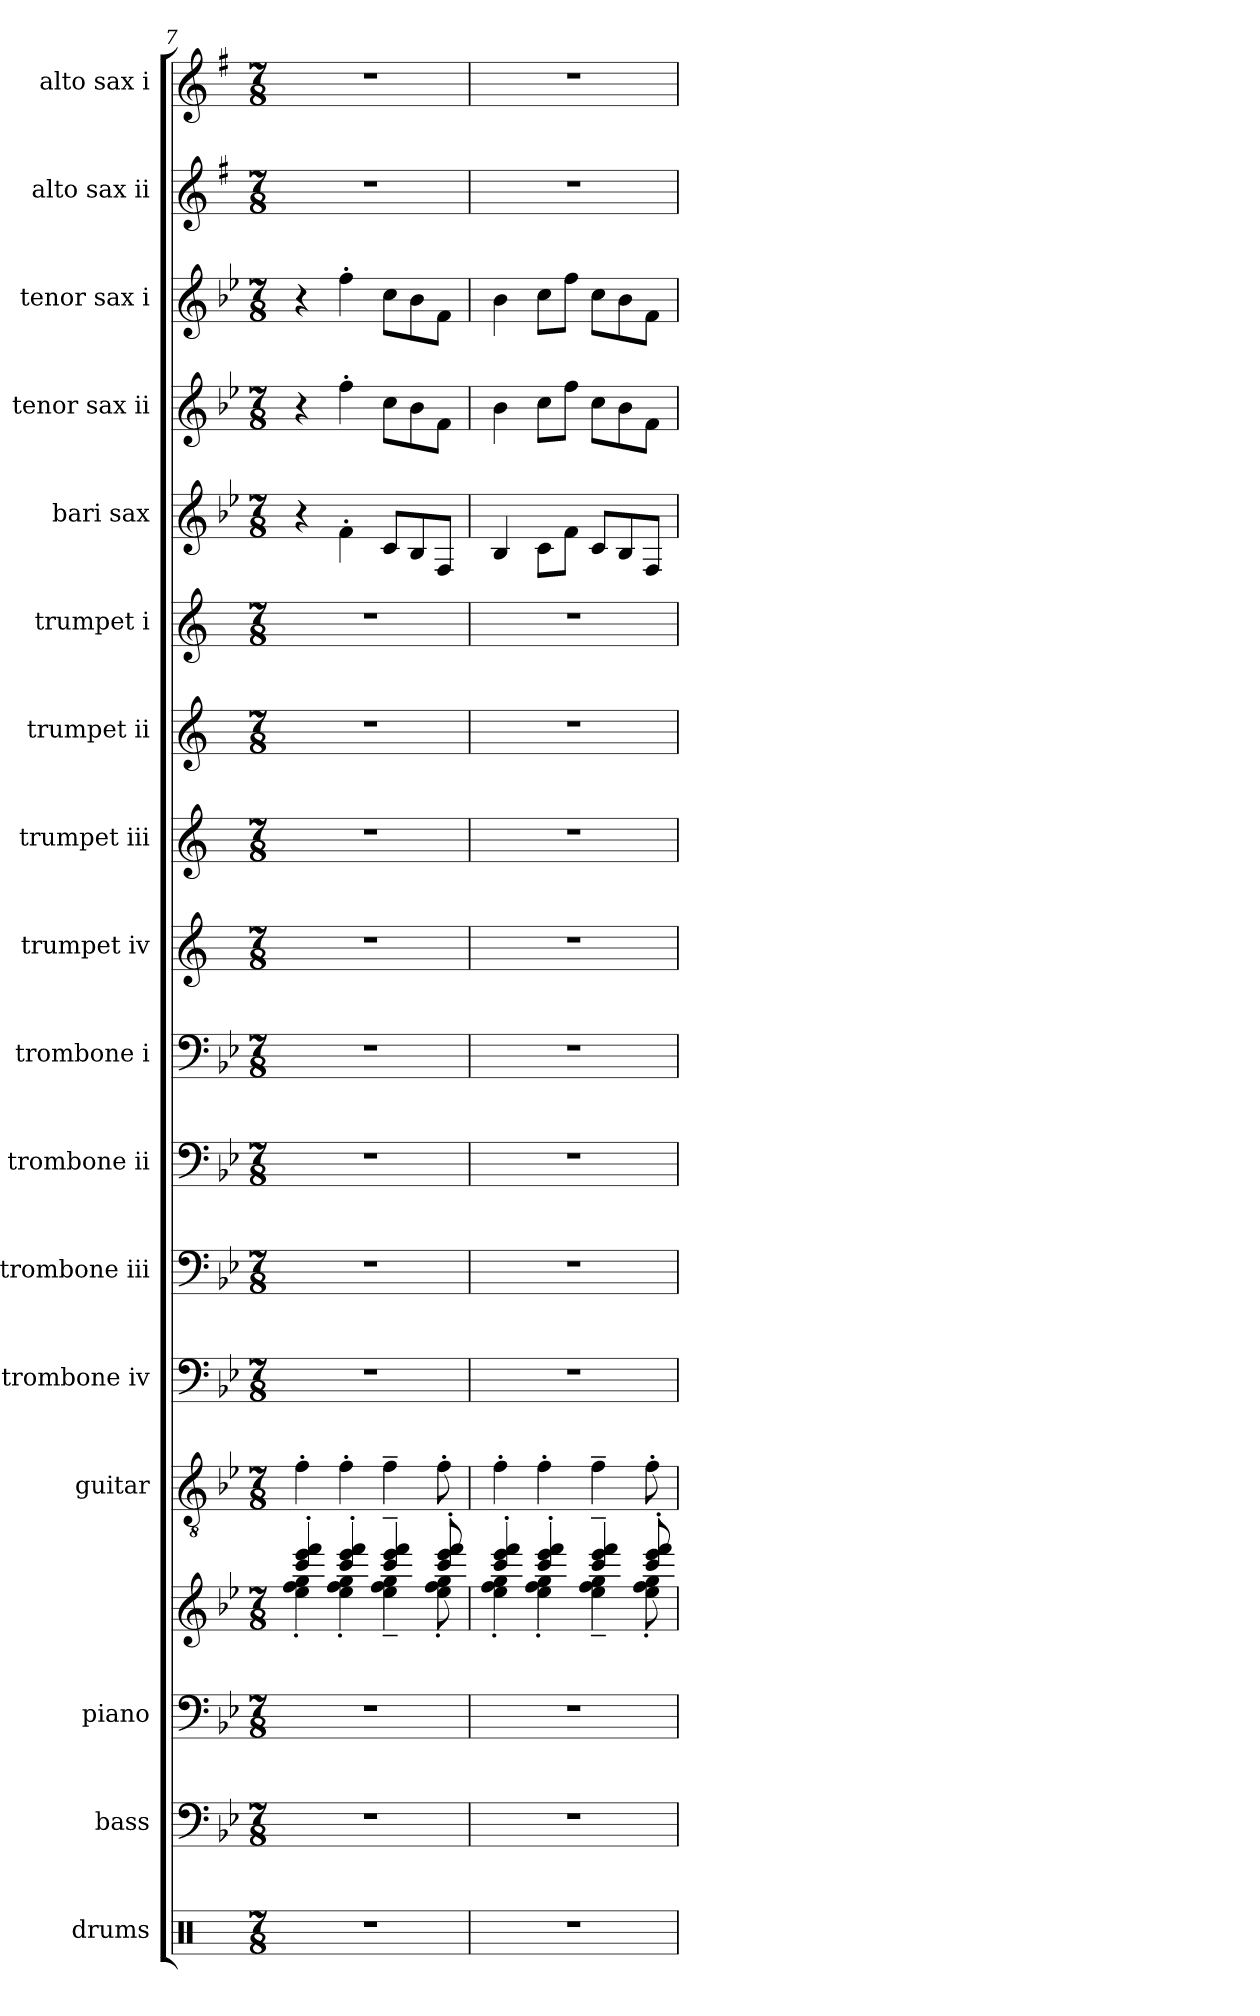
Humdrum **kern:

**kern	**kern	**kern	**kern	**kern	**kern	**kern	**kern	**kern	**kern	**kern	**kern	**kern	**kern	**kern	**kern	**kern	**kern
*part17	*part16	*part15	*part15	*part14	*part13	*part12	*part11	*part10	*part9	*part8	*part7	*part6	*part5	*part4	*part3	*part2	*part1
*staff18	*staff17	*staff16	*staff15	*staff14	*staff13	*staff12	*staff11	*staff10	*staff9	*staff8	*staff7	*staff6	*staff5	*staff4	*staff3	*staff2	*staff1
*I"drums	*I"bass	*I"piano	*	*I"guitar	*I"trombone iv	*I"trombone iii	*I"trombone ii	*I"trombone i	*I"trumpet iv	*I"trumpet iii	*I"trumpet ii	*I"trumpet i	*I"bari sax	*I"tenor sax ii	*I"tenor sax i	*I"alto sax ii	*I"alto sax i
*I'drs.	*I'bass	*I'pno.	*	*I'gtr.	*I'tbn. iv	*I'tbn. iii	*I'tbn. ii	*I'tbn. i	*I'tpt. iv	*I'tpt. iii	*I'tpt. ii	*I'tpt. i	*I'bari	*I'tenor ii	*I'tenor i	*I'alto ii	*I'alto i
*clefX	*clefF4	*clefF4	*clefG2	*clefGv2	*clefF4	*clefF4	*clefF4	*clefF4	*clefG2	*clefG2	*clefG2	*clefG2	*clefG2	*clefG2	*clefG2	*clefG2	*clefG2
*	*ITrd7c12	*	*	*	*	*	*	*	*ITrd1c2	*ITrd1c2	*ITrd1c2	*ITrd1c2	*ITrd12c21	*ITrd8c14	*ITrd8c14	*ITrd5c9	*ITrd5c9
*k[]	*k[b-e-]	*k[b-e-]	*k[b-e-]	*k[b-e-]	*k[b-e-]	*k[b-e-]	*k[b-e-]	*k[b-e-]	*k[b-e-]	*k[b-e-]	*k[b-e-]	*k[b-e-]	*k[b-e-]	*k[b-e-]	*k[b-e-]	*k[b-e-]	*k[b-e-]
*M7/8	*M7/8	*M7/8	*M7/8	*M7/8	*M7/8	*M7/8	*M7/8	*M7/8	*M7/8	*M7/8	*M7/8	*M7/8	*M7/8	*M7/8	*M7/8	*M7/8	*M7/8
=7	=7	=7	=7	=7	=7	=7	=7	=7	=7	=7	=7	=7	=7	=7	=7	=7	=7
*	*	*	*^	*	*	*	*	*	*	*	*	*	*	*	*	*	*
2..r	2..r	2..r	4ccc/' 4eee-/' 4fff/'	4ee-\' 4ff\' 4gg\'	4f'\	2..r	2..r	2..r	2..r	2..r	2..r	2..r	2..r	4r	4r	4r	2..r	2..r
.	.	.	4ccc/' 4eee-/' 4fff/'	4ee-\' 4ff\' 4gg\'	4f'\	.	.	.	.	.	.	.	.	4F'\	4f'\	4f'\	.	.
.	.	.	4ccc/~ 4eee-/~ 4fff/~	4ee-\~ 4ff\~ 4gg\~	4f~\	.	.	.	.	.	.	.	.	8C/L	8c\L	8c\L	.	.
.	.	.	.	.	.	.	.	.	.	.	.	.	.	8BB-/	8B-\	8B-\	.	.
.	.	.	8ccc/' 8eee-/' 8fff/'	8ee-\' 8ff\' 8gg\'	8f'\	.	.	.	.	.	.	.	.	8FF/J	8F\J	8F\J	.	.
=8	=8	=8	=8	=8	=8	=8	=8	=8	=8	=8	=8	=8	=8	=8	=8	=8	=8	=8
2..r	2..r	2..r	4ccc/' 4eee-/' 4fff/'	4ee-\' 4ff\' 4gg\'	4f'\	2..r	2..r	2..r	2..r	2..r	2..r	2..r	2..r	4BB-/	4B-\	4B-\	2..r	2..r
.	.	.	4ccc/' 4eee-/' 4fff/'	4ee-\' 4ff\' 4gg\'	4f'\	.	.	.	.	.	.	.	.	8C\L	8c\L	8c\L	.	.
.	.	.	.	.	.	.	.	.	.	.	.	.	.	8F\J	8f\J	8f\J	.	.
.	.	.	4ccc/~ 4eee-/~ 4fff/~	4ee-\~ 4ff\~ 4gg\~	4f~\	.	.	.	.	.	.	.	.	8C/L	8c\L	8c\L	.	.
.	.	.	.	.	.	.	.	.	.	.	.	.	.	8BB-/	8B-\	8B-\	.	.
.	.	.	8ccc/' 8eee-/' 8fff/'	8ee-\' 8ff\' 8gg\'	8f'\	.	.	.	.	.	.	.	.	8FF/J	8F\J	8F\J	.	.
*	*	*	*v	*v	*	*	*	*	*	*	*	*	*	*	*	*	*	*
=	=	=	=	=	=	=	=	=	=	=	=	=	=	=	=	=	=
*-	*-	*-	*-	*-	*-	*-	*-	*-	*-	*-	*-	*-	*-	*-	*-	*-	*-
